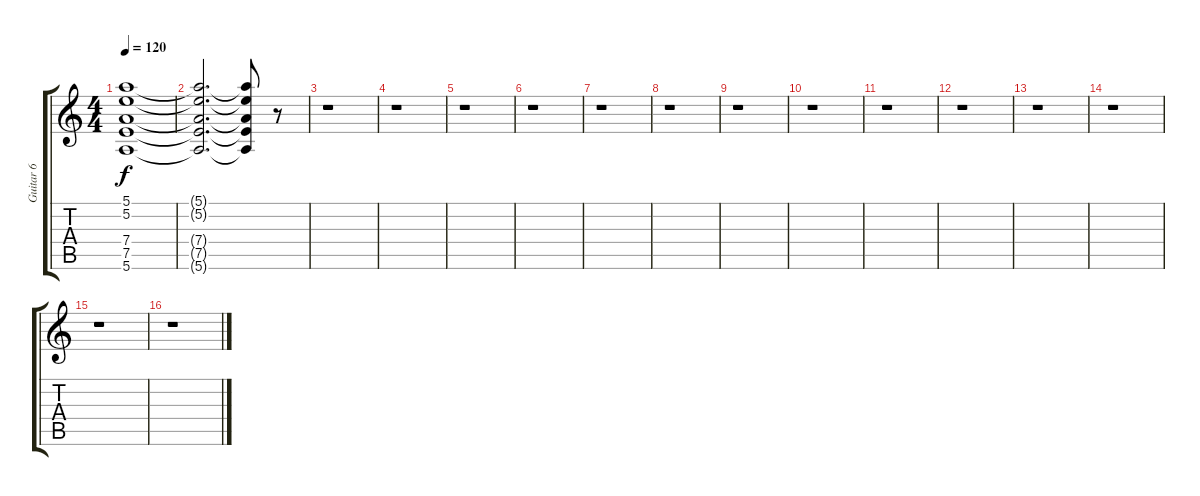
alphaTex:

\track ("Guitar 6" "Guitar 6") {instrument distortionguitar}
\staff {score tabs}
\tuning (E4 B3 G3 D3 A2 E2) {hide}
\ts (4 4)
\tempo 120
\clef g2
\ks c
(5.1{t} 5.2{t} 7.4{t} 7.5{t} 5.6{t}).1{dy f} |
(5.1{t} 5.2{t} 7.4{t} 7.5{t} 5.6{t}).2{d} (5.1{t} 5.2{t} 7.4{t} 7.5{t} 5.6{t}).8 r.8 |
r.1 |
r.1 |
r.1 |
r.1 |
r.1 |
r.1 |
r.1 |
r.1 |
r.1 |
r.1 |
r.1 |
r.1 |
r.1 |
r.1
